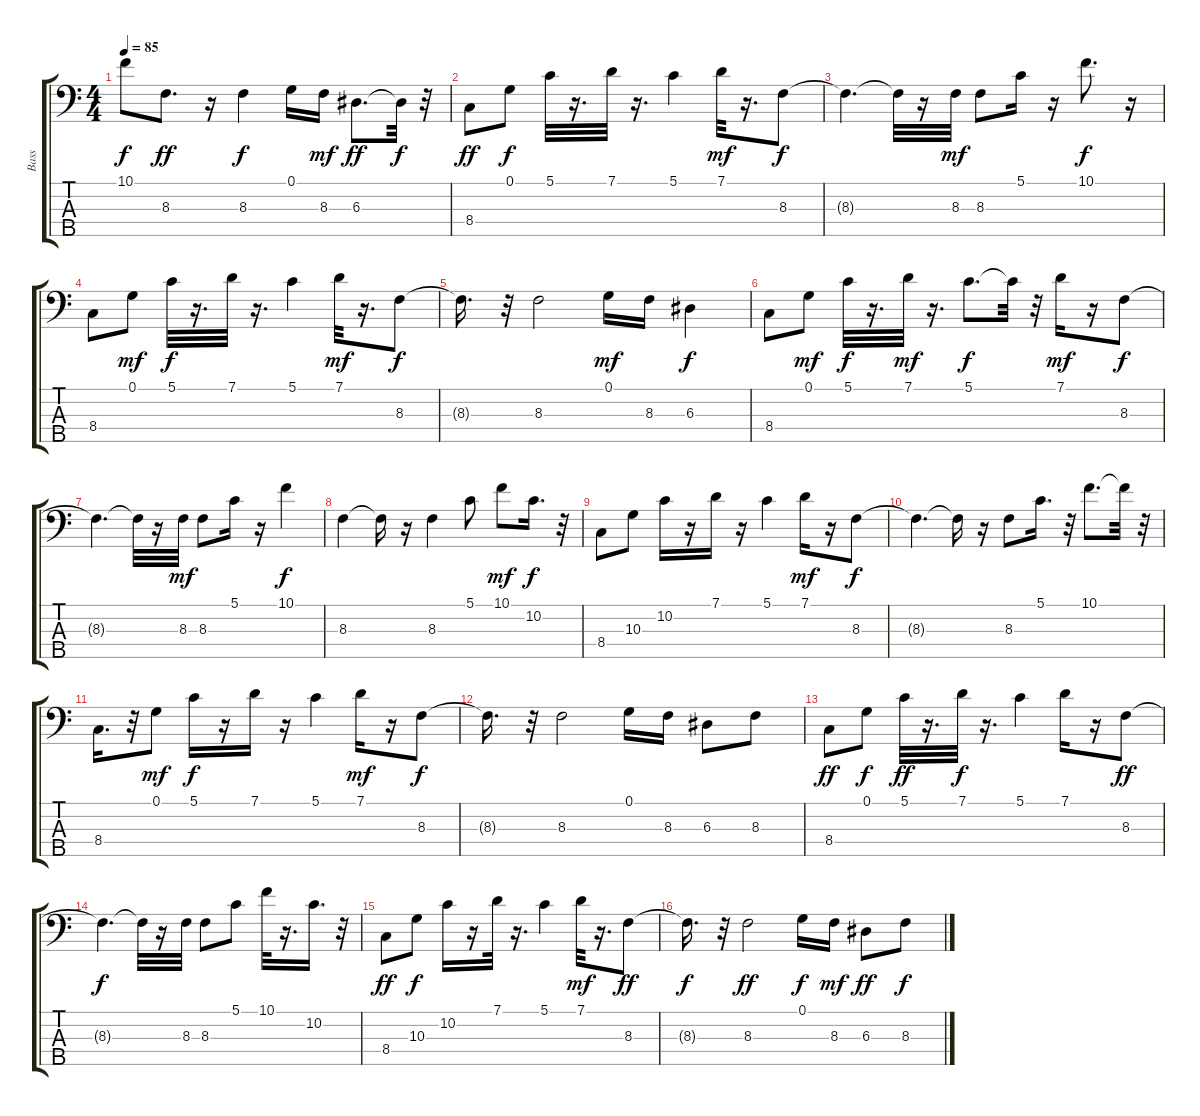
\track ("Bass" "Bass") {instrument electricbassfinger}
\staff {score tabs}
\tuning (G2 D2 A1 E1 B0) {hide}
\ts (4 4)
\tempo 85
\clef f4
\ks c
10.1{t}.8{dy f} 8.3.8{d dy ff} r.16 8.3.4{dy f} 0.1.16 8.3.16{dy mf} 6.3.8{d dy ff} 6.3{t}.32{dy f} r.32 |
8.4.8{dy ff} 0.1.8{dy f} 5.1.32 r.16{d} 7.1.32 r.16{d} 5.1.4 7.1.32{dy mf} r.16{d} 8.3.8{dy f} |
8.3{t}.4{d} 8.3{t}.32 r.16 8.3.32{dy mf} 8.3.8 5.1.16 r.16 10.1.8{d dy f} r.16 |
8.4.8 0.1.8{dy mf} 5.1.32{dy f} r.16{d} 7.1.32 r.16{d} 5.1.4 7.1.32{dy mf} r.16{d} 8.3.8{dy f} |
8.3{t}.16{d} r.32 8.3.2 0.1.16{dy mf} 8.3.16 6.3.4{dy f} |
8.4.8 0.1.8{dy mf} 5.1.32{dy f} r.16{d} 7.1.32{dy mf} r.16{d} 5.1.8{d dy f} 5.1{t}.32 r.32 7.1.16{dy mf} r.16 8.3.8{dy f} |
8.3{t}.4{d} 8.3{t}.32 r.16 8.3.32{dy mf} 8.3.8 5.1.16 r.16 10.1.4{dy f} |
8.3.4 8.3{t}.16 r.16 8.3.4 5.1.8 10.1.8{dy mf} 10.2.16{d dy f} r.32 |
8.4.8 10.3.8 10.2.16 r.16 7.1.16 r.16 5.1.4 7.1.16{dy mf} r.16 8.3.8{dy f} |
8.3{t}.4{d} 8.3{t}.16 r.16 8.3.8 5.1.16{d} r.32 10.1.8{d} 10.1{t}.32 r.32 |
8.4.16{d} r.32 0.1.8{dy mf} 5.1.16{dy f} r.16 7.1.16 r.16 5.1.4 7.1.16{dy mf} r.16 8.3.8{dy f} |
8.3{t}.16{d} r.32 8.3.2 0.1.16 8.3.16 6.3.8 8.3.8 |
8.4.8{dy ff} 0.1.8{dy f} 5.1.32{dy ff} r.16{d} 7.1.32{dy f} r.16{d} 5.1.4 7.1.16 r.16 8.3.8{dy ff} |
8.3{t}.4{d dy f} 8.3{t}.32 r.16 8.3.32 8.3.8 5.1.8 10.1.32 r.16{d} 10.2.16{d} r.32 |
8.4.8{dy ff} 10.3.8{dy f} 10.2.16 r.16 7.1.32 r.16{d} 5.1.4 7.1.32{dy mf} r.16{d} 8.3.8{dy ff} |
8.3{t}.16{d dy f} r.32 8.3.2{dy ff} 0.1.16{dy f} 8.3.16{dy mf} 6.3.8{dy ff} 8.3.8{dy f}
